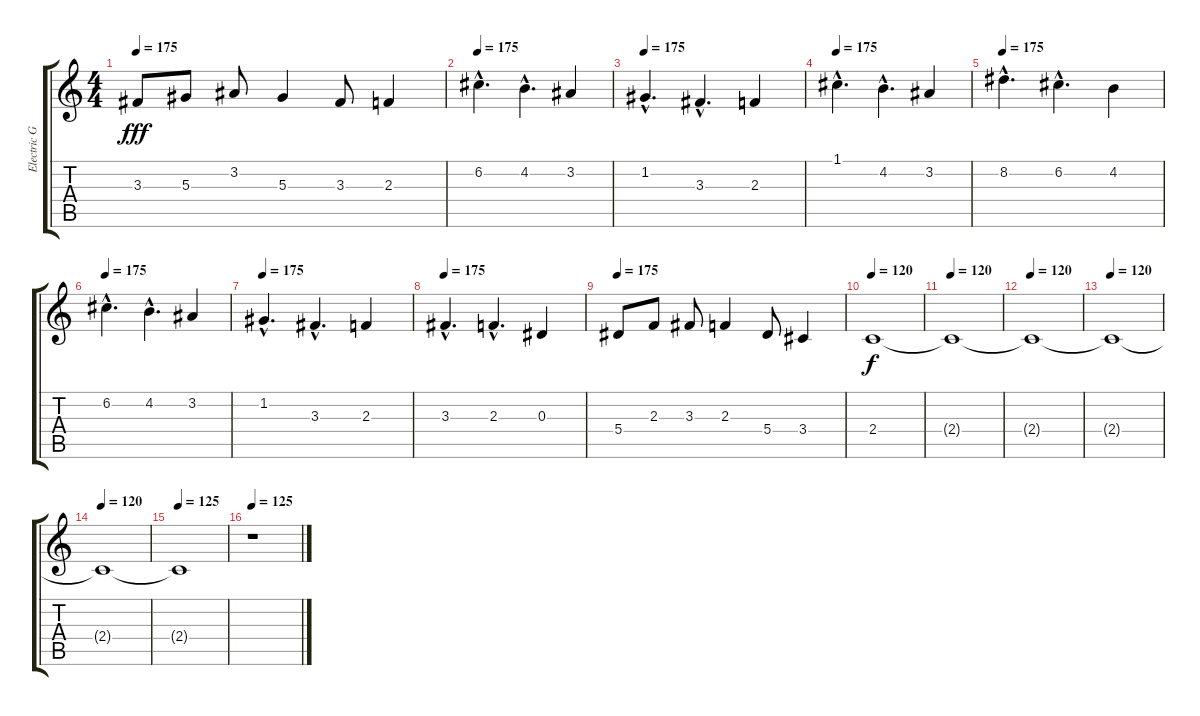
\track ("Electric Guitar 1" "Electric G") {instrument distortionguitar}
\staff {score tabs}
\tuning (C4 G3 Eb3 Bb2 F2 C2) {hide}
\ts (4 4)
\tempo 175
\clef g2
\ks c
3.3.8{dy fff} 5.3.8 3.2.8 5.3.4 3.3.8 2.3.4 |
\tempo 175
6.2{hac}.4{d} 4.2{hac}.4{d} 3.2.4 |
\tempo 175
1.2{hac}.4{d} 3.3{hac}.4{d} 2.3.4 |
\tempo 175
1.1{hac}.4{d} 4.2{hac}.4{d} 3.2.4 |
\tempo 175
8.2{hac}.4{d} 6.2{hac}.4{d} 4.2.4 |
\tempo 175
6.2{hac}.4{d} 4.2{hac}.4{d} 3.2.4 |
\tempo 175
1.2{hac}.4{d} 3.3{hac}.4{d} 2.3.4 |
\tempo 175
3.3{hac}.4{d} 2.3{hac}.4{d} 0.3.4 |
\tempo 175
5.4.8 2.3.8 3.3.8 2.3.4 5.4.8 3.4.4 |
\tempo 120
2.4.1{dy f volume 8} |
\tempo 120
2.4{t}.1 |
\tempo 120
2.4{t}.1{volume 3} |
\tempo 120
2.4{t}.1 |
\tempo 120
2.4{t}.1{volume 0} |
\tempo 125
2.4{t}.1 |
\tempo 125
r.1
